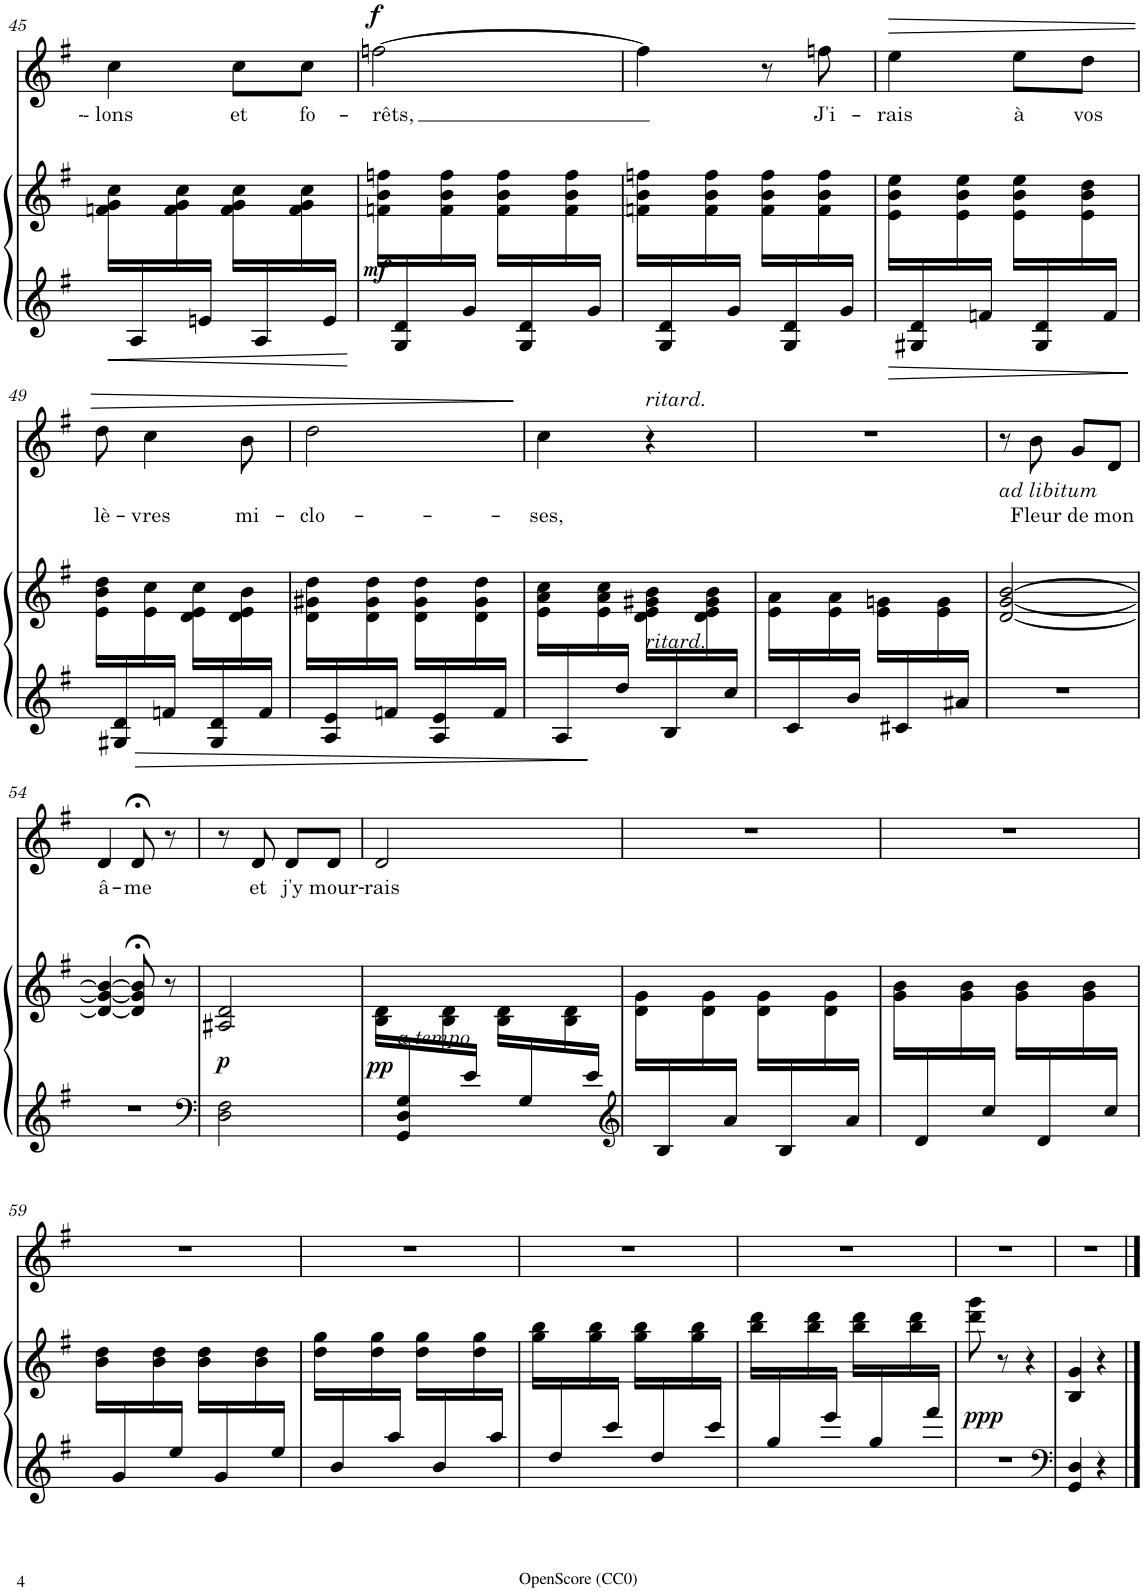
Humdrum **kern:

**kern	**kern	**dynam	**kern	**text	**dynam
*part2	*part2	*part2	*part1	*part1	*part1
*staff3	*staff2	*staff2/3	*staff1	*staff1	*staff1
*I"Piano	*	*	*I"Chant Voice	*	*
*I'Pno	*	*	*	*	*
!!LO:PB:g=z
*clefG2	*clefG2	*	*clefG2	*	*
*k[f#]	*k[f#]	*	*k[f#]	*	*
*M2/4	*M2/4	*	*M2/4	*	*
=45	=45	=45	=45	=45	=45
*^	*	*	*	*	*
!	!	!	!	!	!LO:LY:b	!
16ryy	2ryy	16fn\ 16g\ 16cc\LL	.	4cc\	-- lons	.
16A/	.	16ryy	.	.	.	.
16ryy	.	16f\ 16g\ 16cc\	.	.	.	.
16en/JJ	.	16ryy	.	.	.	.
!	!	!	!	!	!LO:LY:b	!
16ryy	.	16f\ 16g\ 16cc\LL	.	8cc\L	et	.
16A/	.	16ryy	.	.	.	.
!	!	!	!	!	!LO:LY:b	!
16ryy	.	16f\ 16g\ 16cc\	.	8cc\J	fo-	.
16e/JJ	.	16ryy	.	.	.	.
=46	=46	=46	=46	=46	=46	=46
!	!	!	!LO:DY:a=2	!	!LO:LY:b	!LO:DY:a
16ryy	2ryy	16fn\ 16b\ 16ffn\LL	mf	[2ffn\	-rêts,	f
16G/ 16d/	.	16ryy	.	.	.	.
16ryy	.	16f\ 16b\ 16ff\	.	.	.	.
16g/JJ	.	16ryy	.	.	.	.
16ryy	.	16f\ 16b\ 16ff\LL	.	.	.	.
16G/ 16d/	.	16ryy	.	.	.	.
16ryy	.	16f\ 16b\ 16ff\	.	.	.	.
16g/JJ	.	16ryy	.	.	.	.
=47	=47	=47	=47	=47	=47	=47
16ryy	2ryy	16fn\ 16b\ 16ffn\LL	.	4ff\]	.	.
16G/ 16d/	.	16ryy	.	.	.	.
16ryy	.	16f\ 16b\ 16ff\	.	.	.	.
16g/JJ	.	16ryy	.	.	.	.
16ryy	.	16f\ 16b\ 16ff\LL	.	8r	.	.
16G/ 16d/	.	16ryy	.	.	.	.
!	!	!	!	!	!LO:LY:b	!
16ryy	.	16f\ 16b\ 16ff\	.	8ffn\	J'i-	.
16g/JJ	.	16ryy	.	.	.	.
=48	=48	=48	=48	=48	=48	=48
!	!	!	!	!	!LO:LY:b	!LO:HP:b
16ryy	2ryy	16e\ 16b\ 16ee\LL	.	4ee\	-rais	>
16G#X/ 16d/	.	16ryy	.	.	.	.
16ryy	.	16e\ 16b\ 16ee\	.	.	.	.
16fn/JJ	.	16ryy	.	.	.	.
!	!	!	!	!	!LO:LY:b	!
16ryy	.	16e\ 16b\ 16ee\LL	.	8ee\L	à	.
16G#/ 16d/	.	16ryy	.	.	.	.
!	!	!	!	!	!LO:LY:b	!
16ryy	.	16e\ 16b\ 16dd\	.	8dd\J	vos	.
16f/JJ	.	16ryy	.	.	.	.
!!LO:LB:g=z
=49	=49	=49	=49	=49	=49	=49
!	!	!	!	!	!LO:LY:b	!
16ryy	2ryy	16e\ 16b\ 16dd\LL	.	8dd\	lè-	.
16G#X/ 16d/	.	16ryy	.	.	.	.
!	!	!	!	!	!LO:LY:b	!
16ryy	.	16e\ 16cc\	.	4cc\	-vres	.
16fn/JJ	.	16ryy	.	.	.	.
16ryy	.	16d\ 16e\ 16cc\LL	.	.	.	.
16G#/ 16d/	.	16ryy	.	.	.	.
!	!	!	!	!	!LO:LY:b	!
16ryy	.	16d\ 16e\ 16b\	.	8b\	mi-	.
16f/JJ	.	16ryy	.	.	.	.
=50	=50	=50	=50	=50	=50	=50
!	!	!	!	!	!LO:LY:b	!
16ryy	2ryy	16d\ 16g#X\ 16dd\LL	.	2dd\	-clo-	.
16A/ 16e/	.	16ryy	.	.	.	.
16ryy	.	16d\ 16g#\ 16dd\	.	.	.	.
16fn/JJ	.	16ryy	.	.	.	.
16ryy	.	16d\ 16g#\ 16dd\LL	.	.	.	.
16A/ 16e/	.	16ryy	.	.	.	.
16ryy	.	16d\ 16g#\ 16dd\	.	.	.	.
16f/JJ	.	16ryy	.	.	.	.
*v	*v	*	*	*	*	*
.	.	.	.	.	]
=51	=51	=51	=51	=51	=51
*^	*	*	*	*	*
!	!	!	!	!	!LO:LY:b	!
16ryy	8ryy	16e\ 16a\ 16cc\LL	.	4cc\	-ses,	.
16A/	.	16ryy	.	.	.	.
16ryy	8ryy	16e\ 16a\ 16cc\	.	.	.	.
16dd/JJ	.	16ryy	.	.	.	.
!	!	!	!	!LO:TX:a:i:t=ritard.	!	!
!	!	!LO:TX:b:i:t=ritard.	!	!	!	!
16ryy	4ryy	16d\ 16e\ 16g#X\ 16b\LL	.	4r	.	.
16B/	.	16ryy	.	.	.	.
16ryy	.	16d\ 16e\ 16g#\ 16b\	.	.	.	.
16cc/JJ	.	16ryy	.	.	.	.
=52	=52	=52	=52	=52	=52	=52
16ryy	2ryy	16e\ 16a\LL	.	2r	.	.
16c/	.	16ryy	.	.	.	.
16ryy	.	16e\ 16a\	.	.	.	.
16b/JJ	.	16ryy	.	.	.	.
16ryy	.	16e\ 16gn\LL	.	.	.	.
16c#X/	.	16ryy	.	.	.	.
16ryy	.	16e\ 16g\	.	.	.	.
16a#X/JJ	.	16ryy	.	.	.	.
*v	*v	*	*	*	*	*
=53	=53	=53	=53	=53	=53
!	!	!	!LO:TX:b:i:t=ad libitum	!	!
2r	[2d/ [2g/ [2b/	.	8r	.	.
!	!	!	!	!LO:LY:b	!
.	.	.	8b\	Fleur	.
!	!	!	!	!LO:LY:b	!
.	.	.	8g/L	de	.
!	!	!	!	!LO:LY:b	!
.	.	.	8d/J	mon	.
!!LO:LB:g=z
=54	=54	=54	=54	=54	=54
!	!	!	!	!LO:LY:b	!
2r	4d/_ 4g/_ 4b/_	.	4d/	â-	.
!	!	!	!	!LO:LY:b	!
.	8d/];< 8g/];< 8b/];<	.	8d;</	-me	.
.	8r	.	8r	.	.
=55	=55	=55	=55	=55	=55
*clefF4	*	*	*	*	*
!	!	!LO:DY:b	!	!	!
2D\ 2F#\	2A#X/ 2d/	p	8r	.	.
!	!	!	!	!LO:LY:b	!
.	.	.	8d/	et	.
!	!	!	!	!LO:LY:b	!
.	.	.	8d/L	j'y	.
!	!	!	!	!LO:LY:b	!
.	.	.	8d/J	mour-	.
=56	=56	=56	=56	=56	=56
*^	*	*	*	*	*
!	!	!LO:TX:b:i:t=a tempo	!	!	!	!
!	!	!	!LO:DY:b	!	!LO:LY:b	!
16ryy	2ryy	16B\ 16d\LL	pp	2d/	-rais	.
16GG/ 16D/ 16G/	.	16ryy	.	.	.	.
16ryy	.	16B\ 16d\	.	.	.	.
16e/JJ	.	16ryy	.	.	.	.
16ryy	.	16B\ 16d\LL	.	.	.	.
16G/	.	16ryy	.	.	.	.
16ryy	.	16B\ 16d\	.	.	.	.
16e/JJ	.	16ryy	.	.	.	.
=57	=57	=57	=57	=57	=57	=57
*clefG2	*	*	*	*	*	*
16ryy	2ryy	16d\ 16g\LL	.	2r	.	.
16B/	.	16ryy	.	.	.	.
16ryy	.	16d\ 16g\	.	.	.	.
16a/JJ	.	16ryy	.	.	.	.
16ryy	.	16d\ 16g\LL	.	.	.	.
16B/	.	16ryy	.	.	.	.
16ryy	.	16d\ 16g\	.	.	.	.
16a/JJ	.	16ryy	.	.	.	.
=58	=58	=58	=58	=58	=58	=58
16ryy	2ryy	16g\ 16b\LL	.	2r	.	.
16d/	.	16ryy	.	.	.	.
16ryy	.	16g\ 16b\	.	.	.	.
16cc/JJ	.	16ryy	.	.	.	.
16ryy	.	16g\ 16b\LL	.	.	.	.
16d/	.	16ryy	.	.	.	.
16ryy	.	16g\ 16b\	.	.	.	.
16cc/JJ	.	16ryy	.	.	.	.
!!LO:LB:g=z
=59	=59	=59	=59	=59	=59	=59
16ryy	2ryy	16b\ 16dd\LL	.	2r	.	.
16g/	.	16ryy	.	.	.	.
16ryy	.	16b\ 16dd\	.	.	.	.
16ee/JJ	.	16ryy	.	.	.	.
16ryy	.	16b\ 16dd\LL	.	.	.	.
16g/	.	16ryy	.	.	.	.
16ryy	.	16b\ 16dd\	.	.	.	.
16ee/JJ	.	16ryy	.	.	.	.
=60	=60	=60	=60	=60	=60	=60
16ryy	2ryy	16dd\ 16gg\LL	.	2r	.	.
16b/	.	16ryy	.	.	.	.
16ryy	.	16dd\ 16gg\	.	.	.	.
16aa/JJ	.	16ryy	.	.	.	.
16ryy	.	16dd\ 16gg\LL	.	.	.	.
16b/	.	16ryy	.	.	.	.
16ryy	.	16dd\ 16gg\	.	.	.	.
16aa/JJ	.	16ryy	.	.	.	.
=61	=61	=61	=61	=61	=61	=61
16ryy	2ryy	16gg\ 16bb\LL	.	2r	.	.
16dd/	.	16ryy	.	.	.	.
16ryy	.	16gg\ 16bb\	.	.	.	.
16ccc/JJ	.	16ryy	.	.	.	.
16ryy	.	16gg\ 16bb\LL	.	.	.	.
16dd/	.	16ryy	.	.	.	.
16ryy	.	16gg\ 16bb\	.	.	.	.
16ccc/JJ	.	16ryy	.	.	.	.
=62	=62	=62	=62	=62	=62	=62
16ryy	2ryy	16bb\ 16ddd\LL	.	2r	.	.
16gg/	.	16ryy	.	.	.	.
16ryy	.	16bb\ 16ddd\	.	.	.	.
16eee/JJ	.	16ryy	.	.	.	.
16ryy	.	16bb\ 16ddd\LL	.	.	.	.
16gg/	.	16ryy	.	.	.	.
16ryy	.	16bb\ 16ddd\	.	.	.	.
16fff#/JJ	.	16ryy	.	.	.	.
*v	*v	*	*	*	*	*
=63	=63	=63	=63	=63	=63
!	!	!LO:DY:b	!	!	!
2r	8ddd\ 8ggg\	ppp	2r	.	.
.	8r	.	.	.	.
.	4r	.	.	.	.
=64	=64	=64	=64	=64	=64
*clefF4	*	*	*	*	*
4GG/ 4D/	4B/ 4g/	.	2r	.	.
4r	4r	.	.	.	.
==	==	==	==	==	==
*-	*-	*-	*-	*-	*-
